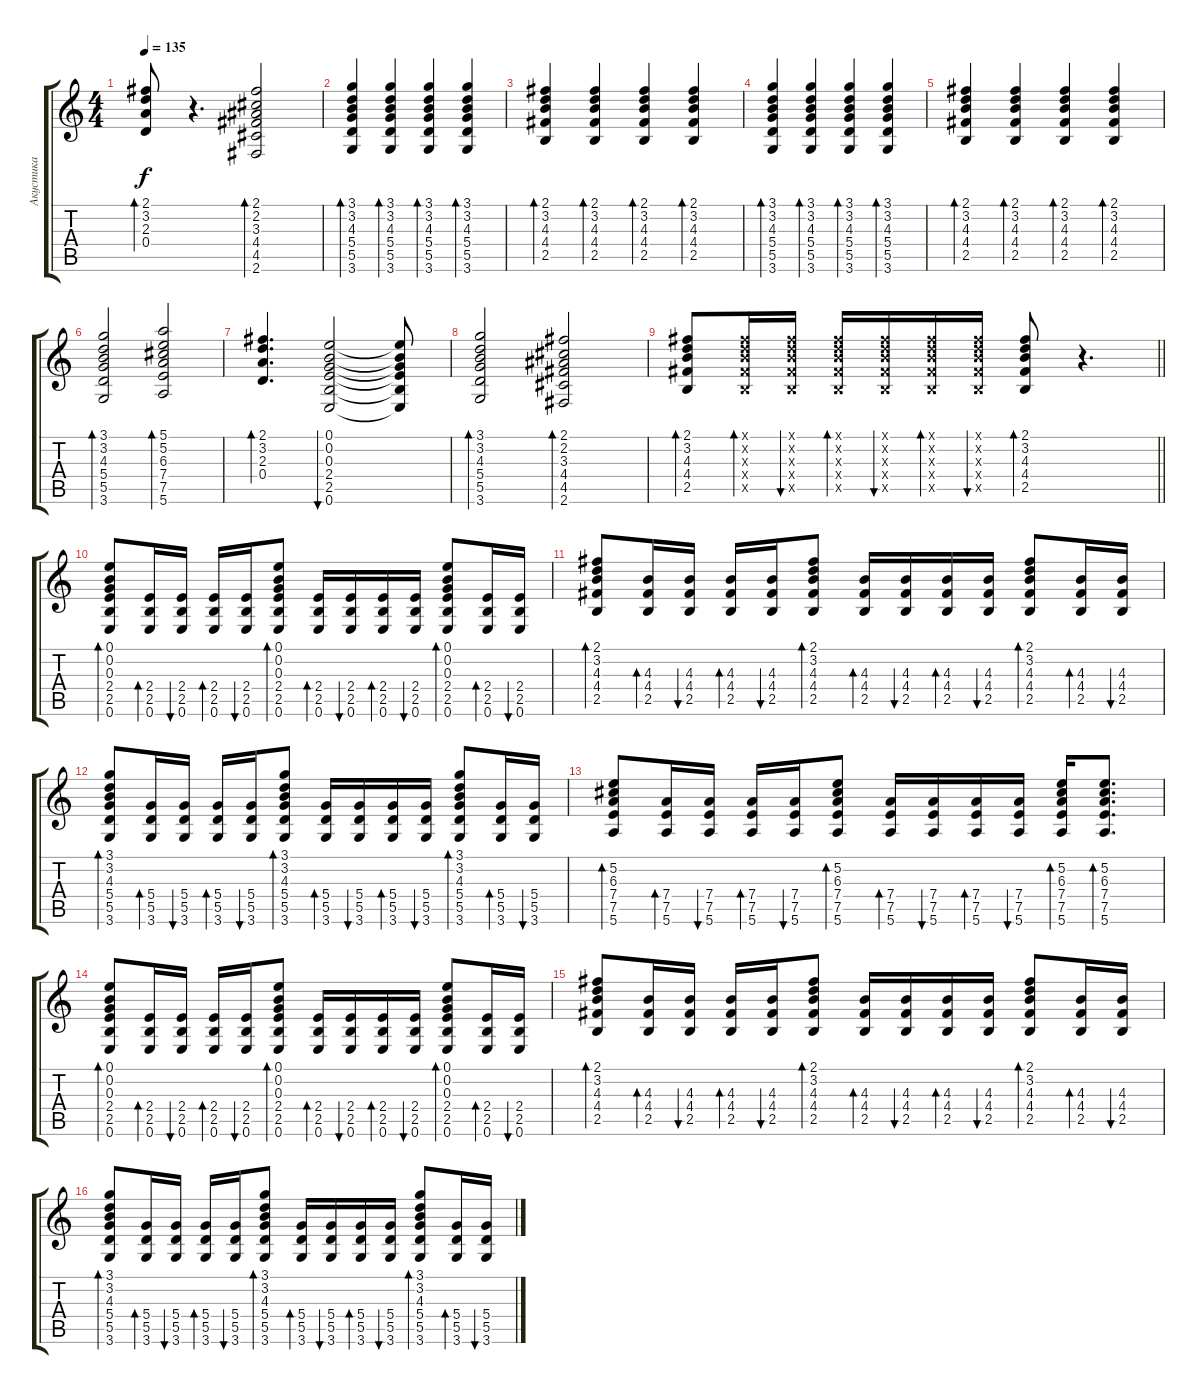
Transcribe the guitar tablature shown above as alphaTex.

\track ("Акустика" "Акустика") {instrument acousticguitarsteel}
\staff {score tabs}
\tuning (E4 B3 G3 D3 A2 E2) {hide}
\ts (4 4)
\tempo 135
\clef g2
\ks c
(2.1 3.2 2.3 0.4).8{bd 30 dy f} r.4{d} (2.1 2.2 3.3 4.4 4.5 2.6).2{bd 30} |
(3.1 3.2 4.3 5.4 5.5 3.6).4{bd 30} (3.1 3.2 4.3 5.4 5.5 3.6).4{bd 30} (3.1 3.2 4.3 5.4 5.5 3.6).4{bd 30} (3.1 3.2 4.3 5.4 5.5 3.6).4{bd 30} |
(2.1 3.2 4.3 4.4 2.5).4{bd 30} (2.1 3.2 4.3 4.4 2.5).4{bd 30} (2.1 3.2 4.3 4.4 2.5).4{bd 30} (2.1 3.2 4.3 4.4 2.5).4{bd 30} |
(3.1 3.2 4.3 5.4 5.5 3.6).4{bd 30} (3.1 3.2 4.3 5.4 5.5 3.6).4{bd 30} (3.1 3.2 4.3 5.4 5.5 3.6).4{bd 30} (3.1 3.2 4.3 5.4 5.5 3.6).4{bd 30} |
(2.1 3.2 4.3 4.4 2.5).4{bd 30} (2.1 3.2 4.3 4.4 2.5).4{bd 30} (2.1 3.2 4.3 4.4 2.5).4{bd 30} (2.1 3.2 4.3 4.4 2.5).4{bd 30} |
(3.1 3.2 4.3 5.4 5.5 3.6).2{bd 30} (5.1 5.2 6.3 7.4 7.5 5.6).2{bd 30} |
(2.1 3.2 2.3 0.4).4{d bd 30} (0.1 0.2 0.3 2.4 2.5 0.6).2{bu 30} (0.1{t} 0.2{t} 0.3{t} 2.4{t} 2.5{t} 0.6{t}).8 |
(3.1 3.2 4.3 5.4 5.5 3.6).2{bd 30} (2.1 2.2 3.3 4.4 4.5 2.6).2{bd 30} |
\barLineRight lightlight
(2.1 3.2 4.3 4.4 2.5).8{bd 30} (2.1{x} 3.2{x} 4.3{x} 4.4{x} 2.5{x}).16{bd 30} (2.1{x} 3.2{x} 4.3{x} 4.4{x} 2.5{x}).16{bu 30} (2.1{x} 3.2{x} 4.3{x} 4.4{x} 2.5{x}).16{bd 30} (2.1{x} 3.2{x} 4.3{x} 4.4{x} 2.5{x}).16{bu 30} (2.1{x} 3.2{x} 4.3{x} 4.4{x} 2.5{x}).16{bd 30} (2.1{x} 3.2{x} 4.3{x} 4.4{x} 2.5{x}).16{bu 30} (2.1 3.2 4.3 4.4 2.5).8{bd 30} r.4{d} |
(0.1 0.2 0.3 2.4 2.5 0.6).8{bd 30} (2.4 2.5 0.6).16{bd 30} (2.4 2.5 0.6).16{bu 30} (2.4 2.5 0.6).16{bd 30} (2.4 2.5 0.6).16{bu 30} (0.1 0.2 0.3 2.4 2.5 0.6).8{bd 30} (2.4 2.5 0.6).16{bd 30} (2.4 2.5 0.6).16{bu 30} (2.4 2.5 0.6).16{bd 30} (2.4 2.5 0.6).16{bu 30} (0.1 0.2 0.3 2.4 2.5 0.6).8{bd 30} (2.4 2.5 0.6).16{bd 30} (2.4 2.5 0.6).16{bu 30} |
(2.1 3.2 4.3 4.4 2.5).8{bd 30} (4.3 4.4 2.5).16{bd 30} (4.3 4.4 2.5).16{bu 30} (4.3 4.4 2.5).16{bd 30} (4.3 4.4 2.5).16{bu 30} (2.1 3.2 4.3 4.4 2.5).8{bd 30} (4.3 4.4 2.5).16{bd 30} (4.3 4.4 2.5).16{bu 30} (4.3 4.4 2.5).16{bd 30} (4.3 4.4 2.5).16{bu 30} (2.1 3.2 4.3 4.4 2.5).8{bd 30} (4.3 4.4 2.5).16{bd 30} (4.3 4.4 2.5).16{bu 30} |
(3.1 3.2 4.3 5.4 5.5 3.6).8{bd 30} (5.4 5.5 3.6).16{bd 30} (5.4 5.5 3.6).16{bu 30} (5.4 5.5 3.6).16{bd 30} (5.4 5.5 3.6).16{bu 30} (3.1 3.2 4.3 5.4 5.5 3.6).8{bd 30} (5.4 5.5 3.6).16{bd 30} (5.4 5.5 3.6).16{bu 30} (5.4 5.5 3.6).16{bd 30} (5.4 5.5 3.6).16{bu 30} (3.1 3.2 4.3 5.4 5.5 3.6).8{bd 30} (5.4 5.5 3.6).16{bd 30} (5.4 5.5 3.6).16{bu 30} |
(5.2 6.3 7.4 7.5 5.6).8{bd 30} (7.4 7.5 5.6).16{bd 30} (7.4 7.5 5.6).16{bu 30} (7.4 7.5 5.6).16{bd 30} (7.4 7.5 5.6).16{bu 30} (5.2 6.3 7.4 7.5 5.6).8{bd 30} (7.4 7.5 5.6).16{bd 30} (7.4 7.5 5.6).16{bu 30} (7.4 7.5 5.6).16{bd 30} (7.4 7.5 5.6).16{bu 30} (5.2 6.3 7.4 7.5 5.6).16{bd 30} (5.2 6.3 7.4 7.5 5.6).8{d bd 30} |
(0.1 0.2 0.3 2.4 2.5 0.6).8{bd 30} (2.4 2.5 0.6).16{bd 30} (2.4 2.5 0.6).16{bu 30} (2.4 2.5 0.6).16{bd 30} (2.4 2.5 0.6).16{bu 30} (0.1 0.2 0.3 2.4 2.5 0.6).8{bd 30} (2.4 2.5 0.6).16{bd 30} (2.4 2.5 0.6).16{bu 30} (2.4 2.5 0.6).16{bd 30} (2.4 2.5 0.6).16{bu 30} (0.1 0.2 0.3 2.4 2.5 0.6).8{bd 30} (2.4 2.5 0.6).16{bd 30} (2.4 2.5 0.6).16{bu 30} |
(2.1 3.2 4.3 4.4 2.5).8{bd 30} (4.3 4.4 2.5).16{bd 30} (4.3 4.4 2.5).16{bu 30} (4.3 4.4 2.5).16{bd 30} (4.3 4.4 2.5).16{bu 30} (2.1 3.2 4.3 4.4 2.5).8{bd 30} (4.3 4.4 2.5).16{bd 30} (4.3 4.4 2.5).16{bu 30} (4.3 4.4 2.5).16{bd 30} (4.3 4.4 2.5).16{bu 30} (2.1 3.2 4.3 4.4 2.5).8{bd 30} (4.3 4.4 2.5).16{bd 30} (4.3 4.4 2.5).16{bu 30} |
(3.1 3.2 4.3 5.4 5.5 3.6).8{bd 30} (5.4 5.5 3.6).16{bd 30} (5.4 5.5 3.6).16{bu 30} (5.4 5.5 3.6).16{bd 30} (5.4 5.5 3.6).16{bu 30} (3.1 3.2 4.3 5.4 5.5 3.6).8{bd 30} (5.4 5.5 3.6).16{bd 30} (5.4 5.5 3.6).16{bu 30} (5.4 5.5 3.6).16{bd 30} (5.4 5.5 3.6).16{bu 30} (3.1 3.2 4.3 5.4 5.5 3.6).8{bd 30} (5.4 5.5 3.6).16{bd 30} (5.4 5.5 3.6).16{bu 30}
